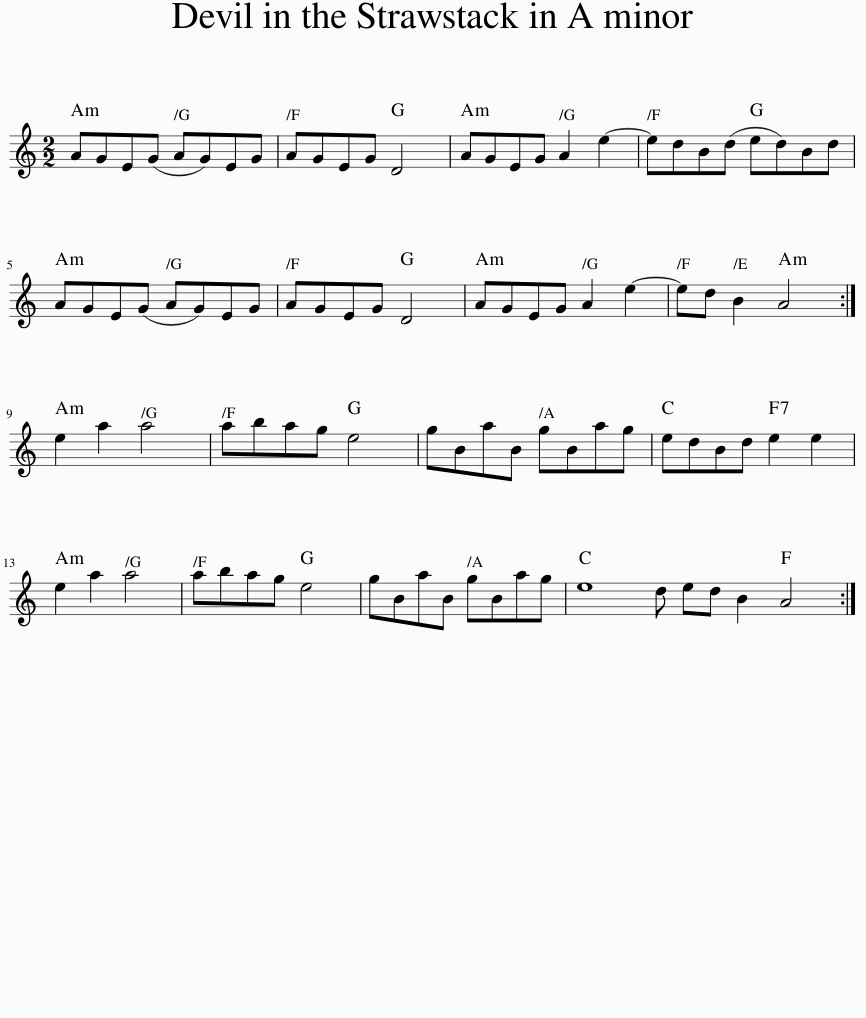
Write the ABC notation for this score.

X:1
L:1/8
M:2/2
I:linebreak $
K:C
V:1 treble
V:1
 AGE(G AG)EG | AGEG D4 | AGEG A2 e2- | edB(d ed)Bd |$ AGE(G AG)EG | %5
 AGEG D4 | AGEG A2 e2- | ed B2 A4 :|$ e2 a2 a4 | abag e4 | %10
 gBaB gBag | edBd e2 e2 |$ e2 a2 a4 | abag e4 | gBaB gBag | %15
 e8 d ed B2 A4 :| %16
